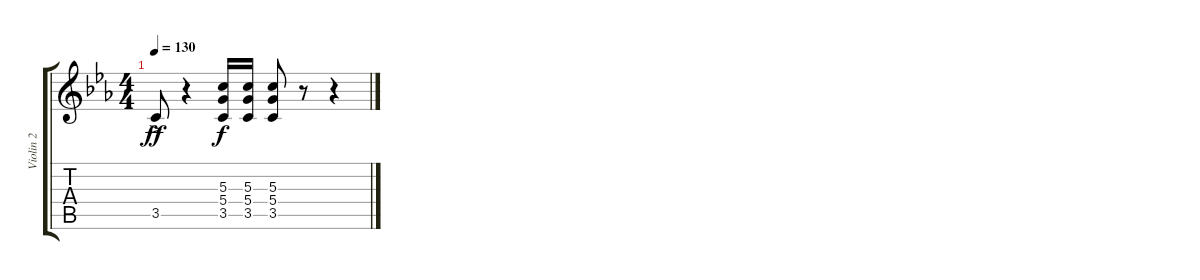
\track ("Violin 2" "Violin 2") {instrument distortionguitar}
\staff {score tabs}
\tuning (E4 B3 G3 D3 A2 E2) {hide}
\ts (4 4)
\tempo 130
\clef g2
\ks eb
3.5{ac}.8{dy ff} r.4 (5.3 5.4 3.5).16{dy f} (5.3 5.4 3.5).16 (5.3 5.4 3.5).8 r.8 r.4
